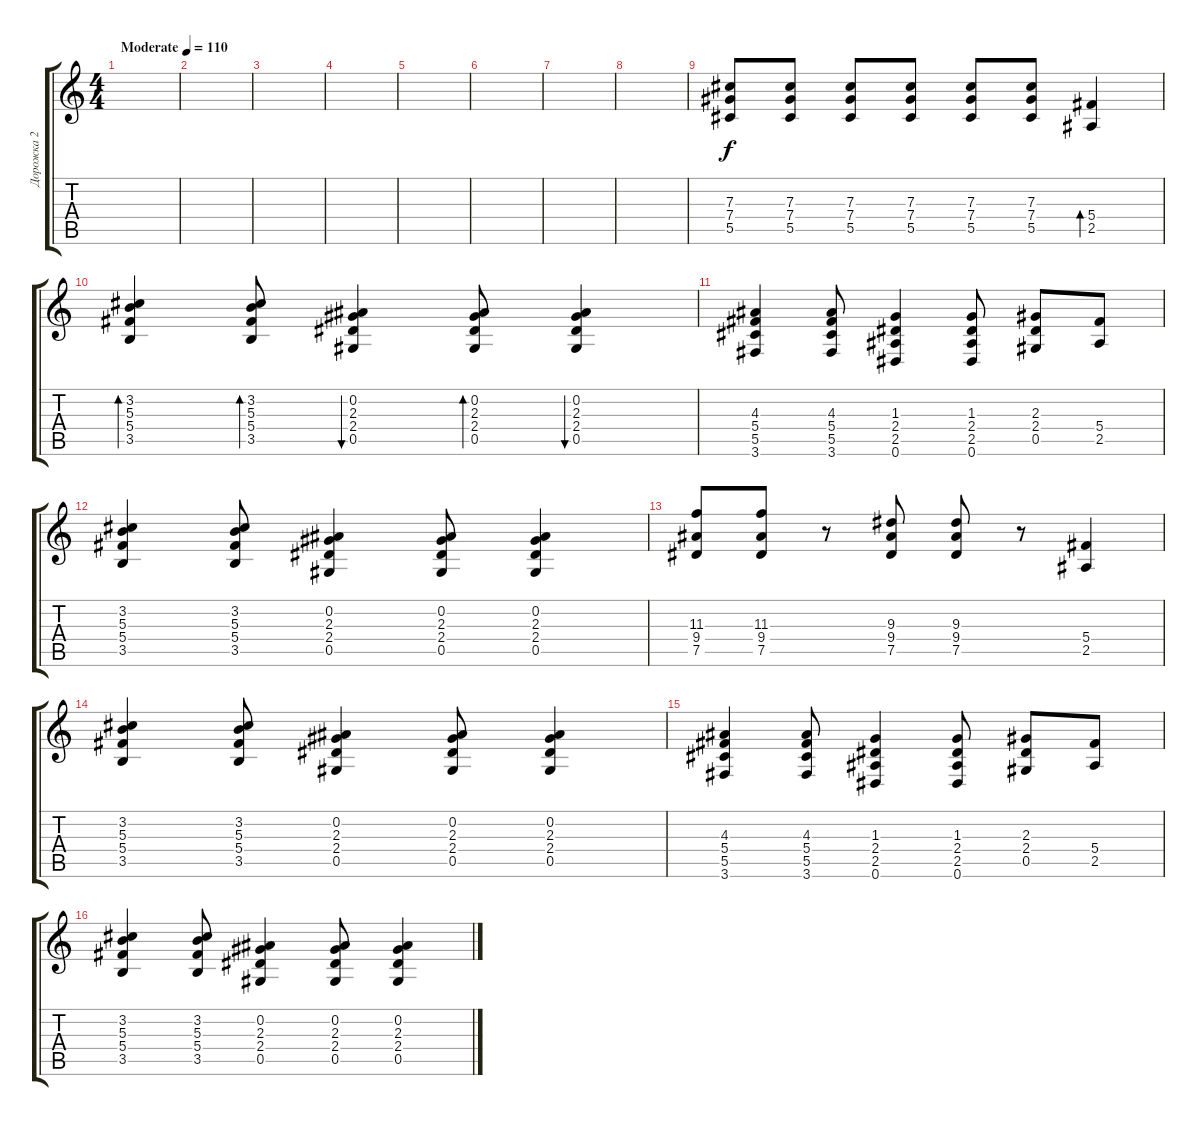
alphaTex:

\track ("Дорожка 2" "Дорожка 2") {instrument distortionguitar}
\staff {score tabs}
\tuning (Eb4 Bb3 Gb3 Db3 Ab2 Eb2) {hide}
\ts (4 4)
\tempo (110 "Moderate")
\clef g2
\ks c
|
|
|
|
|
|
|
|
(7.3 7.4 5.5).8 (7.3 7.4 5.5).8 (7.3 7.4 5.5).8 (7.3 7.4 5.5).8 (7.3 7.4 5.5).8 (7.3 7.4 5.5).8 (5.4 2.5).4{bd 120} |
(3.2 5.3 5.4 3.5).4{bd 120} (3.2 5.3 5.4 3.5).8{bd 60} (0.2 2.3 2.4 0.5).4{bu 120} (0.2 2.3 2.4 0.5).8{bd 60} (0.2 2.3 2.4 0.5).4{bu 120} |
(4.3 5.4 5.5 3.6).4 (4.3 5.4 5.5 3.6).8 (1.3 2.4 2.5 0.6).4 (1.3 2.4 2.5 0.6).8 (2.3 2.4 0.5).8 (5.4 2.5).8 |
(3.2 5.3 5.4 3.5).4 (3.2 5.3 5.4 3.5).8 (0.2 2.3 2.4 0.5).4 (0.2 2.3 2.4 0.5).8 (0.2 2.3 2.4 0.5).4 |
(11.3 9.4 7.5).8 (11.3 9.4 7.5).8 r.8 (9.3 9.4 7.5).8 (9.3 9.4 7.5).8 r.8 (5.4 2.5).4 |
(3.2 5.3 5.4 3.5).4 (3.2 5.3 5.4 3.5).8 (0.2 2.3 2.4 0.5).4 (0.2 2.3 2.4 0.5).8 (0.2 2.3 2.4 0.5).4 |
(4.3 5.4 5.5 3.6).4 (4.3 5.4 5.5 3.6).8 (1.3 2.4 2.5 0.6).4 (1.3 2.4 2.5 0.6).8 (2.3 2.4 0.5).8 (5.4 2.5).8 |
(3.2 5.3 5.4 3.5).4 (3.2 5.3 5.4 3.5).8 (0.2 2.3 2.4 0.5).4 (0.2 2.3 2.4 0.5).8 (0.2 2.3 2.4 0.5).4
